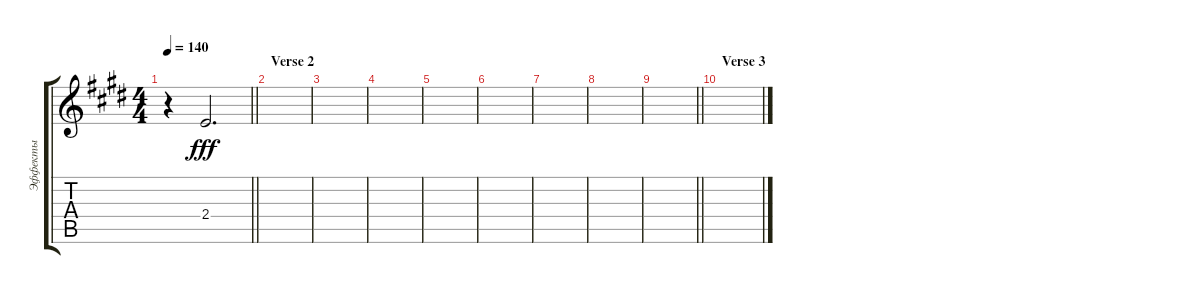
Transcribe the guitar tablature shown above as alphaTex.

\track ("Эффекты" "Эффекты") {instrument distortionguitar}
\staff {score tabs}
\tuning (E4 B3 G3 D3 A2 E2) {hide}
\ts (4 4)
\tempo 140
\clef g2
\barLineRight lightlight
\ks c#minor
r.4{dy fff volume 10 instrument reversecymbal} 2.4.2{d} |
\section ("" "Verse 2")
|
|
|
|
|
|
|
\barLineRight lightlight
|
\section ("" "Verse 3")
